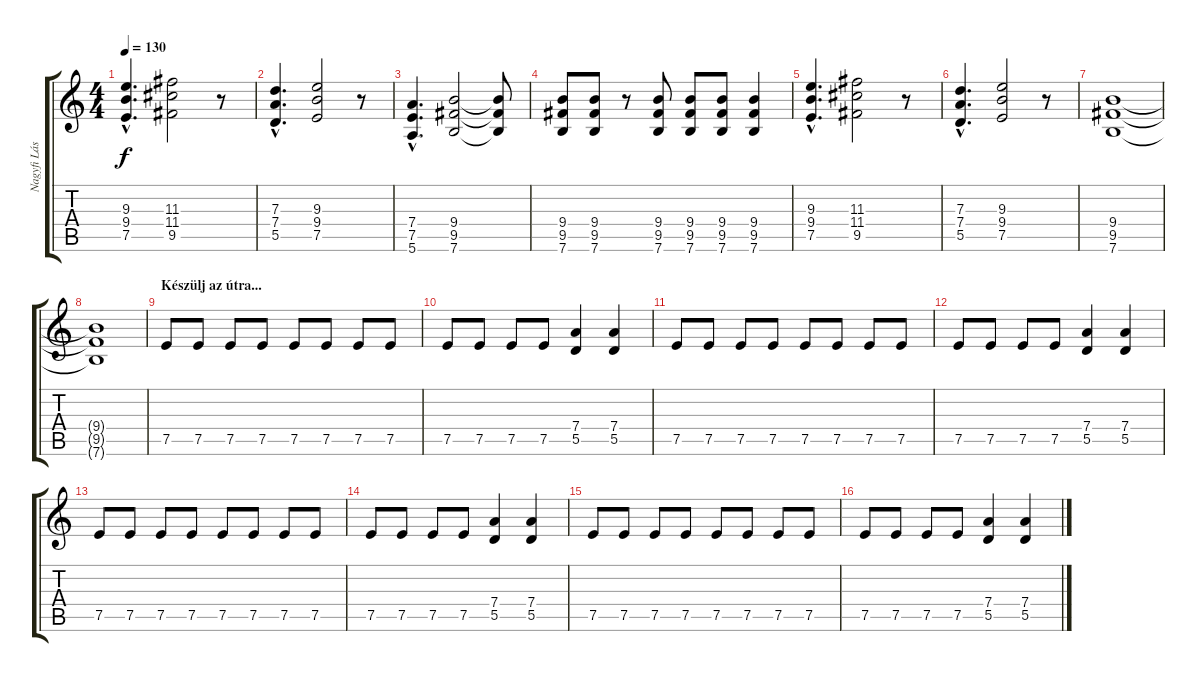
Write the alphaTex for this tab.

\track ("Nagyfi László" "Nagyfi Lás") {instrument overdrivenguitar}
\staff {score tabs}
\tuning (E4 B3 G3 D3 A2 E2) {hide}
\ts (4 4)
\tempo 130
\clef g2
\ks c
(9.3{hac} 9.4{hac} 7.5{hac}).4{d dy f} (11.3 11.4 9.5).2 r.8 |
(7.3{hac} 7.4{hac} 5.5{hac}).4{d} (9.3 9.4 7.5).2 r.8 |
(7.4{hac} 7.5{hac} 5.6{hac}).4{d} (9.4 9.5 7.6).2 (9.4{t} 9.5{t} 7.6{t}).8 |
(9.4 9.5 7.6).8 (9.4 9.5 7.6).8 r.8 (9.4 9.5 7.6).8 (9.4 9.5 7.6).8 (9.4 9.5 7.6).8 (9.4 9.5 7.6).4 |
(9.3{hac} 9.4{hac} 7.5{hac}).4{d} (11.3 11.4 9.5).2 r.8 |
(7.3{hac} 7.4{hac} 5.5{hac}).4{d} (9.3 9.4 7.5).2 r.8 |
(9.4 9.5 7.6).1 |
(9.4{t} 9.5{t} 7.6{t}).1 |
\section ("" "Készülj az útra...")
7.5.8 7.5.8 7.5.8 7.5.8 7.5.8 7.5.8 7.5.8 7.5.8 |
7.5.8 7.5.8 7.5.8 7.5.8 (7.4 5.5).4 (7.4 5.5).4 |
7.5.8 7.5.8 7.5.8 7.5.8 7.5.8 7.5.8 7.5.8 7.5.8 |
7.5.8 7.5.8 7.5.8 7.5.8 (7.4 5.5).4 (7.4 5.5).4 |
7.5.8 7.5.8 7.5.8 7.5.8 7.5.8 7.5.8 7.5.8 7.5.8 |
7.5.8 7.5.8 7.5.8 7.5.8 (7.4 5.5).4 (7.4 5.5).4 |
7.5.8 7.5.8 7.5.8 7.5.8 7.5.8 7.5.8 7.5.8 7.5.8 |
7.5.8 7.5.8 7.5.8 7.5.8 (7.4 5.5).4 (7.4 5.5).4
